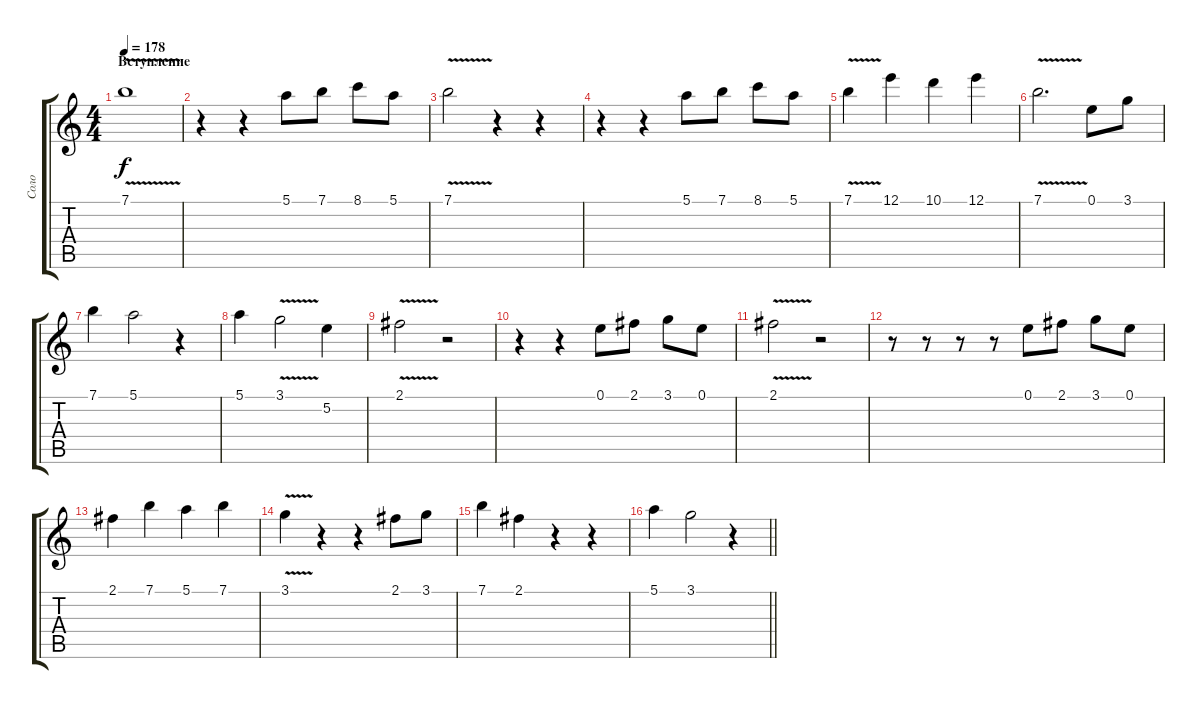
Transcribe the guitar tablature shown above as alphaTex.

\track ("Соло" "Соло") {instrument overdrivenguitar}
\staff {score tabs}
\tuning (E4 B3 G3 D3 A2 E2) {hide}
\ts (4 4)
\section ("" "Вступление")
\tempo 178
\clef g2
\ks c
7.1{v}.1{dy f instrument overdrivenguitar} |
r.4 r.4 5.1.8 7.1.8 8.1.8 5.1.8 |
7.1{v}.2 r.4 r.4 |
r.4 r.4 5.1.8 7.1.8 8.1.8 5.1.8 |
7.1{v}.4 12.1.4 10.1.4 12.1.4 |
7.1{v}.2{d} 0.1.8 3.1.8 |
7.1.4 5.1.2 r.4 |
5.1.4 3.1{v}.2 5.2.4 |
2.1{v}.2 r.2 |
r.4 r.4 0.1.8 2.1.8 3.1.8 0.1.8 |
2.1{v}.2 r.2 |
r.8 r.8 r.8 r.8 0.1.8 2.1.8 3.1.8 0.1.8 |
2.1.4 7.1.4 5.1.4 7.1.4 |
3.1{v}.4 r.4 r.4 2.1.8 3.1.8 |
7.1.4 2.1.4 r.4 r.4 |
\barLineRight lightlight
5.1.4 3.1.2 r.4
